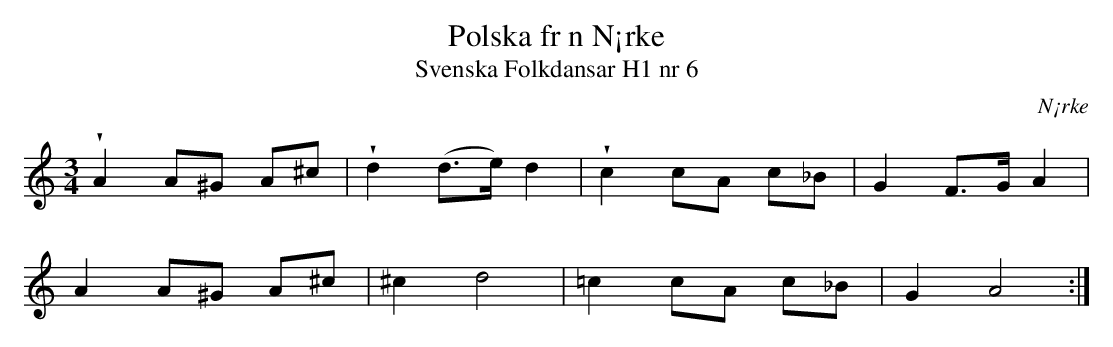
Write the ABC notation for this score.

X:1
T:Polska fr n N¡rke
T:Svenska Folkdansar H1 nr 6
O:N¡rke
U:V = wedge
M:3/4
L:1/8
K:Am
VA2 A^G A^c | Vd2 (d>e) d2 | Vc2 cA c_B | G2 F>G A2 |
A2 A^G A^c | ^c2 d4 | =c2 cA c_B | G2 A4 :|
